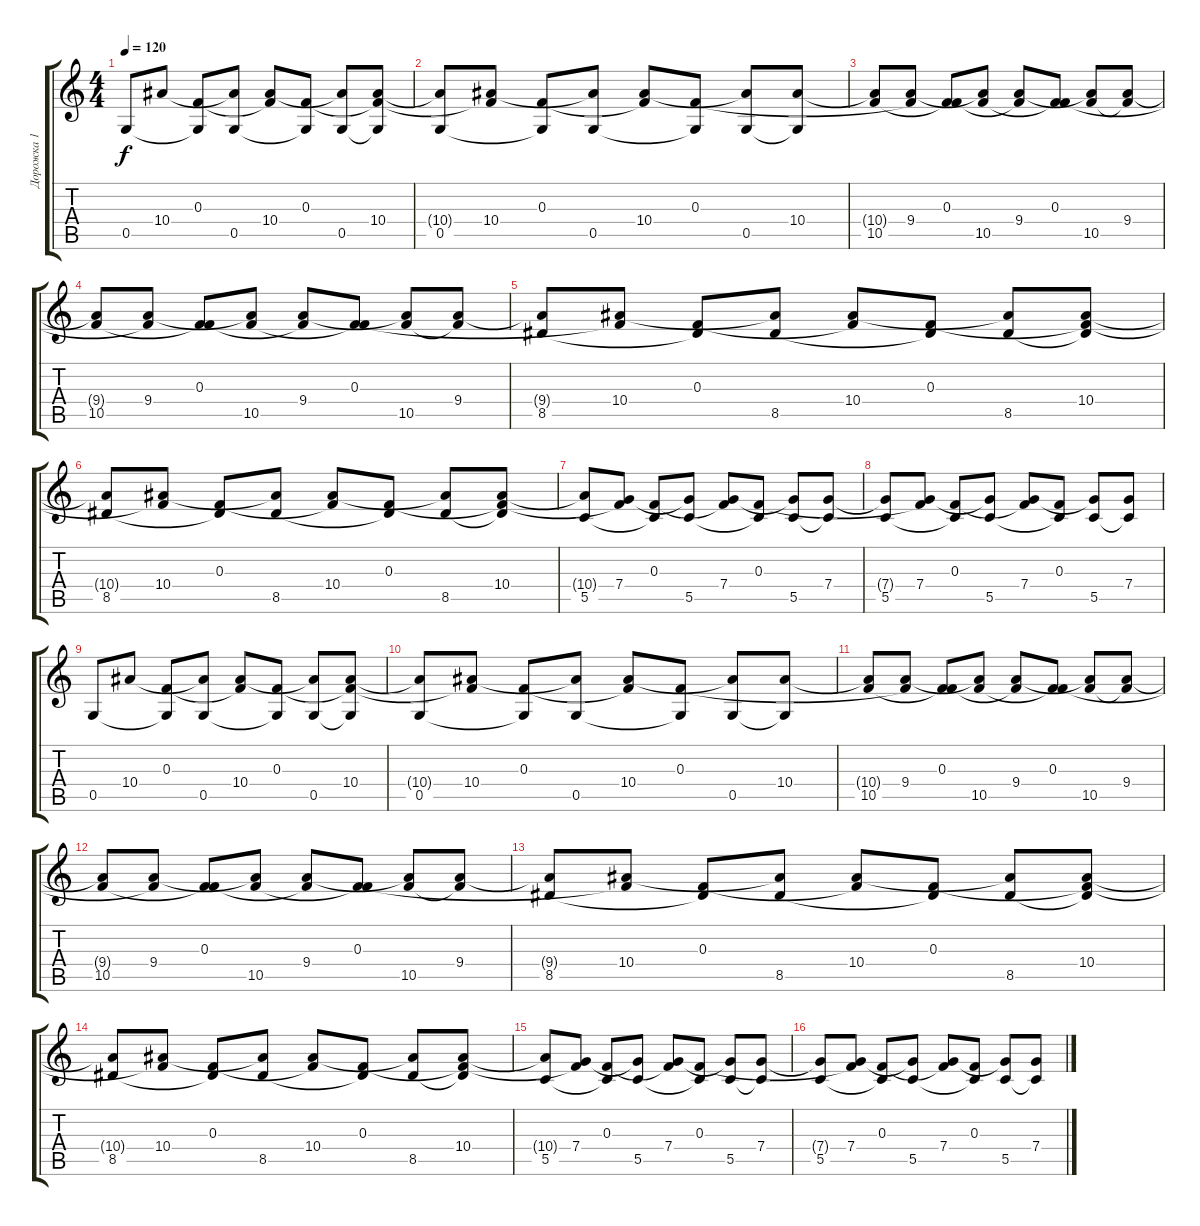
\track ("Дорожка 1" "Дорожка 1") {instrument acousticguitarsteel}
\staff {score tabs}
\tuning (D4 A3 F3 C3 G2 D2) {hide}
\ts (4 4)
\tempo 120
\clef g2
\ks c
0.5.8{dy f} 10.4.8 (0.3 0.5{t}).8 (10.4{t} 0.5).8 (0.3{t} 10.4).8 (0.3 0.5{t}).8 (10.4{t} 0.5).8 (0.3{t} 10.4 0.5{t}).8 |
(10.4{t} 0.5).8 (0.3{t} 10.4).8 (0.3 0.5{t}).8 (10.4{t} 0.5).8 (0.3{t} 10.4).8 (0.3 0.5{t}).8 (10.4{t} 0.5).8 (10.4 0.5{t}).8 |
(10.4{t} 10.5).8 (0.3{t} 9.4).8 (0.3 10.5{t}).8 (9.4{t} 10.5).8 (0.3{t} 9.4).8 (0.3 10.5{t}).8 (9.4{t} 10.5).8 (9.4 10.5{t}).8 |
(9.4{t} 10.5).8 (0.3{t} 9.4).8 (0.3 10.5{t}).8 (9.4{t} 10.5).8 (0.3{t} 9.4).8 (0.3 10.5{t}).8 (9.4{t} 10.5).8 (9.4 10.5{t}).8 |
(9.4{t} 8.5).8 (0.3{t} 10.4).8 (0.3 8.5{t}).8 (10.4{t} 8.5).8 (0.3{t} 10.4).8 (0.3 8.5{t}).8 (10.4{t} 8.5).8 (0.3{t} 10.4 8.5{t}).8 |
(10.4{t} 8.5).8 (0.3{t} 10.4).8 (0.3 8.5{t}).8 (10.4{t} 8.5).8 (0.3{t} 10.4).8 (0.3 8.5{t}).8 (10.4{t} 8.5).8 (0.3{t} 10.4 8.5{t}).8 |
(10.4{t} 5.5).8 (0.3{t} 7.4).8 (0.3 5.5{t}).8 (7.4{t} 5.5).8 (0.3{t} 7.4).8 (0.3 5.5{t}).8 (7.4{t} 5.5).8 (7.4 5.5{t}).8 |
(7.4{t} 5.5).8 (0.3{t} 7.4).8 (0.3 5.5{t}).8 (7.4{t} 5.5).8 (0.3{t} 7.4).8 (0.3 5.5{t}).8 (7.4{t} 5.5).8 (7.4 5.5{t}).8 |
0.5.8 10.4.8 (0.3 0.5{t}).8 (10.4{t} 0.5).8 (0.3{t} 10.4).8 (0.3 0.5{t}).8 (10.4{t} 0.5).8 (0.3{t} 10.4 0.5{t}).8 |
(10.4{t} 0.5).8 (0.3{t} 10.4).8 (0.3 0.5{t}).8 (10.4{t} 0.5).8 (0.3{t} 10.4).8 (0.3 0.5{t}).8 (10.4{t} 0.5).8 (10.4 0.5{t}).8 |
(10.4{t} 10.5).8 (0.3{t} 9.4).8 (0.3 10.5{t}).8 (9.4{t} 10.5).8 (0.3{t} 9.4).8 (0.3 10.5{t}).8 (9.4{t} 10.5).8 (9.4 10.5{t}).8 |
(9.4{t} 10.5).8 (0.3{t} 9.4).8 (0.3 10.5{t}).8 (9.4{t} 10.5).8 (0.3{t} 9.4).8 (0.3 10.5{t}).8 (9.4{t} 10.5).8 (9.4 10.5{t}).8 |
(9.4{t} 8.5).8 (0.3{t} 10.4).8 (0.3 8.5{t}).8 (10.4{t} 8.5).8 (0.3{t} 10.4).8 (0.3 8.5{t}).8 (10.4{t} 8.5).8 (0.3{t} 10.4 8.5{t}).8 |
(10.4{t} 8.5).8 (0.3{t} 10.4).8 (0.3 8.5{t}).8 (10.4{t} 8.5).8 (0.3{t} 10.4).8 (0.3 8.5{t}).8 (10.4{t} 8.5).8 (0.3{t} 10.4 8.5{t}).8 |
(10.4{t} 5.5).8 (0.3{t} 7.4).8 (0.3 5.5{t}).8 (7.4{t} 5.5).8 (0.3{t} 7.4).8 (0.3 5.5{t}).8 (7.4{t} 5.5).8 (7.4 5.5{t}).8 |
(7.4{t} 5.5).8 (0.3{t} 7.4).8 (0.3 5.5{t}).8 (7.4{t} 5.5).8 (0.3{t} 7.4).8 (0.3 5.5{t}).8 (7.4{t} 5.5).8 (7.4 5.5{t}).8
